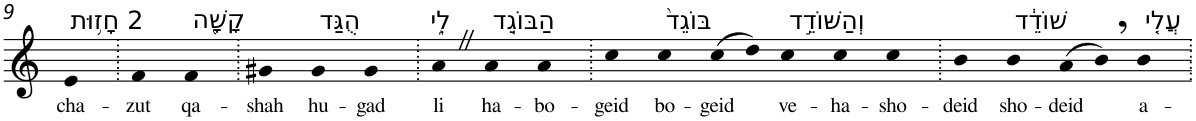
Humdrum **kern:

**kern	**text
*part1	*part1
*staff1	*staff1
*I"Piano	*
*I'Pno	*
!!LO:PB:g=z
*clefG2	*
*k[]	*
=9	=9
!LO:TX:a:t=2 חָז֥וּת	!
!	!LO:LY:b
4e	cha-
=10.	=10.
!	!LO:LY:b
4f	-zut
!LO:TX:a:t=קָשָׁ֖ה	!
!	!LO:LY:b
4f	qa-
=11.	=11.
!	!LO:LY:b
4g#X	-shah
!LO:TX:a:t=הֻגַּד	!
!	!LO:LY:b
4g#	hu-
!	!LO:LY:b
4g#	-gad
=12.	=12.
!LO:TX:a:t=לִ֑י	!
!	!LO:LY:b
4aZ	li
!LO:TX:a:t=הַבּוֹגֵ֤ד	!
!	!LO:LY:b
4a	ha-
!	!LO:LY:b
4a	-bo-
=13.	=13.
!	!LO:LY:b
4cc	-geid
!LO:TX:a:t=בּוֹגֵד֙	!
!	!LO:LY:b
4cc	bo-
!	!LO:LY:b
(8cc	-geid
8dd)	.
!LO:TX:a:t=וְהַשּׁוֹדֵ֣ד	!
!	!LO:LY:b
4cc	ve-
!	!LO:LY:b
4cc	-ha-
!	!LO:LY:b
4cc	-sho-
=14.	=14.
!	!LO:LY:b
4b	-deid
!LO:TX:a:t=שׁוֹדֵ֔ד	!
!	!LO:LY:b
4b	sho-
!	!LO:LY:b
(8a	-deid
8b,)	.
!LO:TX:a:t=עֲלִ֤י	!
!	!LO:LY:b
4b	a-
=.	=.
*-	*-
